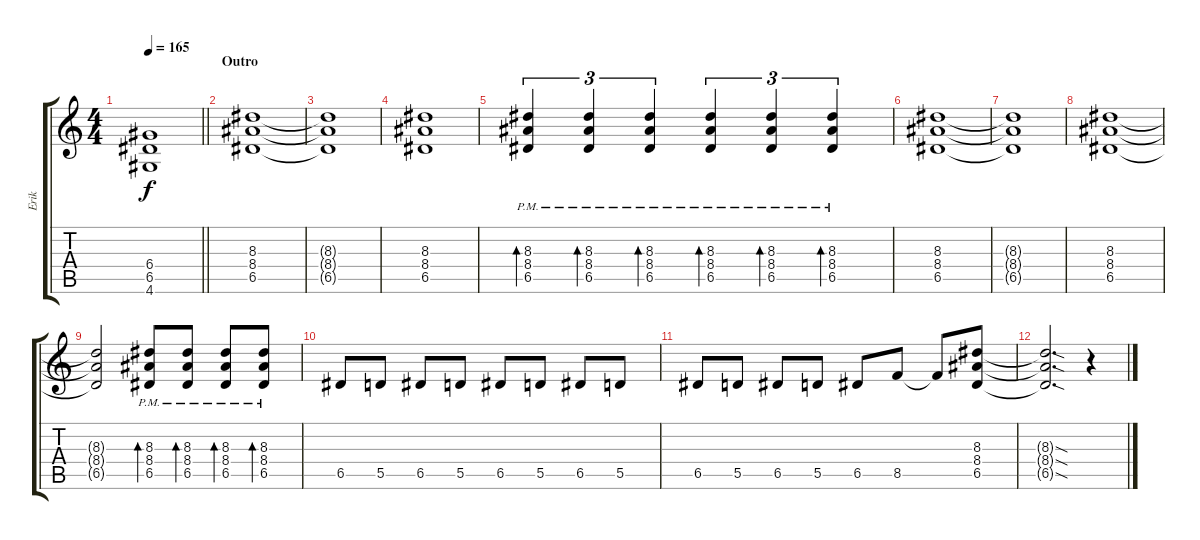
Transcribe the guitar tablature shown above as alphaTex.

\track ("Erik" "Erik") {instrument distortionguitar}
\staff {score tabs}
\tuning (E4 B3 G3 D3 A2 E2) {hide}
\ts (4 4)
\tempo 165
\clef g2
\barLineRight lightlight
\ks c
(6.4 6.5 4.6).1{dy f} |
\section ("" "Outro")
(8.3 8.4 6.5).1 |
(8.3{t} 8.4{t} 6.5{t}).1 |
(8.3 8.4 6.5).1 |
(8.3 8.4{pm} 6.5{pm}).4{tu (3 2) bd 60} (8.3 8.4{pm} 6.5{pm}).4{tu (3 2) bd 60} (8.3 8.4{pm} 6.5{pm}).4{tu (3 2) bd 60} (8.3 8.4{pm} 6.5{pm}).4{tu (3 2) bd 60} (8.3 8.4{pm} 6.5{pm}).4{tu (3 2) bd 60} (8.3 8.4{pm} 6.5{pm}).4{tu (3 2) bd 60} |
(8.3 8.4 6.5).1 |
(8.3{t} 8.4{t} 6.5{t}).1 |
(8.3 8.4 6.5).1 |
(8.3{t} 8.4{t} 6.5{t}).2 (8.3 8.4{pm} 6.5{pm}).8{bd 60} (8.3 8.4{pm} 6.5{pm}).8{bd 60} (8.3 8.4{pm} 6.5{pm}).8{bd 60} (8.3 8.4{pm} 6.5{pm}).8{bd 60} |
6.5.8 5.5.8 6.5.8 5.5.8 6.5.8 5.5.8 6.5.8 5.5.8 |
6.5.8 5.5.8 6.5.8 5.5.8 6.5.8 8.5.8 8.5{t}.8 (8.3 8.4 6.5).8 |
(8.3{sod t} 8.4{sod t} 6.5{sod t}).2{d} r.4
